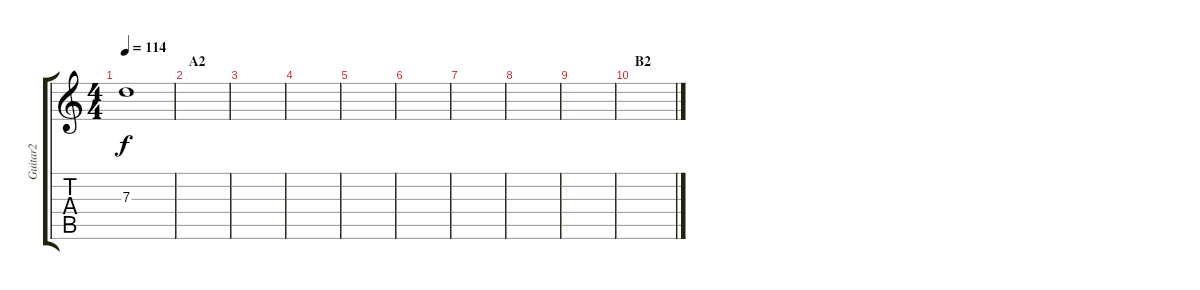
\track ("Guitar2" "Guitar2") {instrument electricguitarclean}
\staff {score tabs}
\tuning (E4 B3 G3 D3 A2 E2) {hide}
\ts (4 4)
\tempo 114
\clef g2
\ks c
7.3{t}.1{dy f} |
\section ("" "A2")
|
|
|
|
|
|
|
|
\section ("" "B2")
